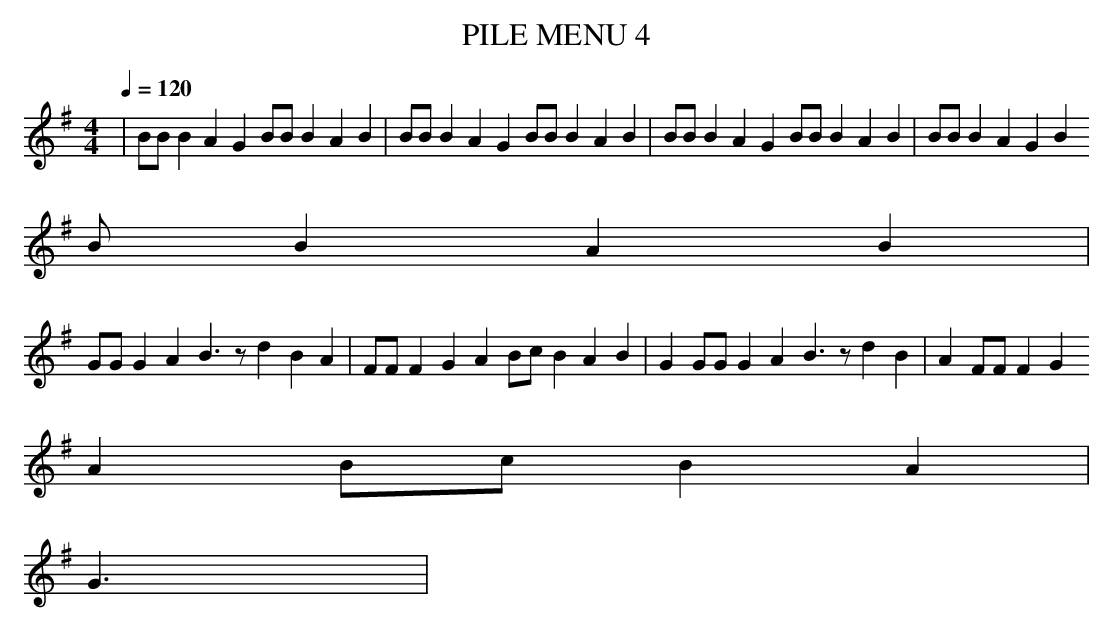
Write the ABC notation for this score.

X:1
T:PILE MENU 4
M:4/4
L:1/4
Q:1/4=120
K:G
|B/2B/2BAG B/2B/2BAB|B/2B/2BAG B/2B/2BAB|B/2B/2BAG B/2B/2BAB|B/2B/2BAG B
/2B/2BAB|
G/2G/2GAB3/2 z/2 dBA|F/2F/2FGA B/2c/2BAB|GG/2G/2GA B3/2 z/2 dB|AF/2F/2FG
 AB/2c/2BA|
G3/2|
